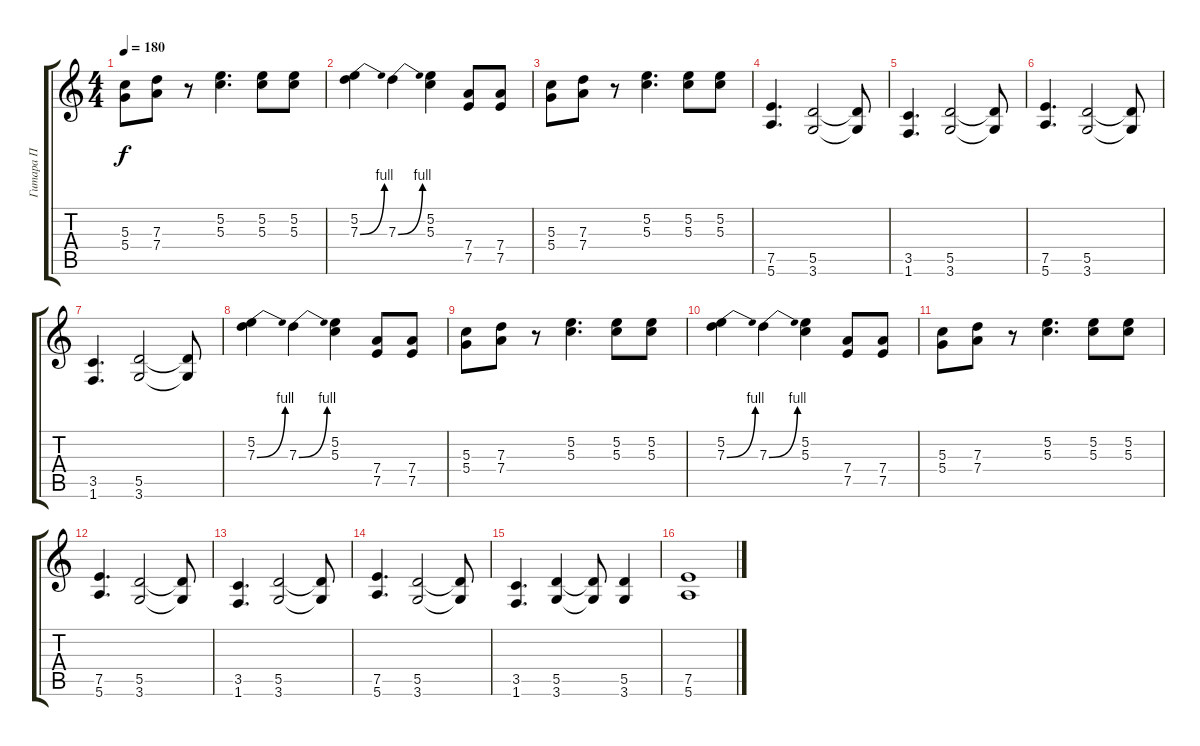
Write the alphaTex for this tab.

\track ("Гитара П" "Гитара П") {instrument overdrivenguitar}
\staff {score tabs}
\tuning (E4 B3 G3 D3 A2 E2) {hide}
\ts (4 4)
\tempo 180
\clef g2
\ks c
(5.3 5.4).8{dy f} (7.3 7.4).8 r.8 (5.2 5.3).4{d} (5.2 5.3).8 (5.2 5.3).8 |
(5.2 7.3{be (bend 0 0 60 4)}).4 7.3{be (bend 0 0 60 4)}.4 (5.2 5.3).4 (7.4 7.5).8 (7.4 7.5).8 |
(5.3 5.4).8 (7.3 7.4).8 r.8 (5.2 5.3).4{d} (5.2 5.3).8 (5.2 5.3).8 |
(7.5 5.6).4{d} (5.5 3.6).2 (5.5{t} 3.6{t}).8 |
(3.5 1.6).4{d} (5.5 3.6).2 (5.5{t} 3.6{t}).8 |
(7.5 5.6).4{d} (5.5 3.6).2 (5.5{t} 3.6{t}).8 |
(3.5 1.6).4{d} (5.5 3.6).2 (5.5{t} 3.6{t}).8 |
(5.2 7.3{be (bend 0 0 60 4)}).4 7.3{be (bend 0 0 60 4)}.4 (5.2 5.3).4 (7.4 7.5).8 (7.4 7.5).8 |
(5.3 5.4).8 (7.3 7.4).8 r.8 (5.2 5.3).4{d} (5.2 5.3).8 (5.2 5.3).8 |
(5.2 7.3{be (bend 0 0 60 4)}).4 7.3{be (bend 0 0 60 4)}.4 (5.2 5.3).4 (7.4 7.5).8 (7.4 7.5).8 |
(5.3 5.4).8 (7.3 7.4).8 r.8 (5.2 5.3).4{d} (5.2 5.3).8 (5.2 5.3).8 |
(7.5 5.6).4{d} (5.5 3.6).2 (5.5{t} 3.6{t}).8 |
(3.5 1.6).4{d} (5.5 3.6).2 (5.5{t} 3.6{t}).8 |
(7.5 5.6).4{d} (5.5 3.6).2 (5.5{t} 3.6{t}).8 |
(3.5 1.6).4{d} (5.5 3.6).4 (5.5{t} 3.6{t}).8 (5.5 3.6).4 |
(7.5 5.6).1
